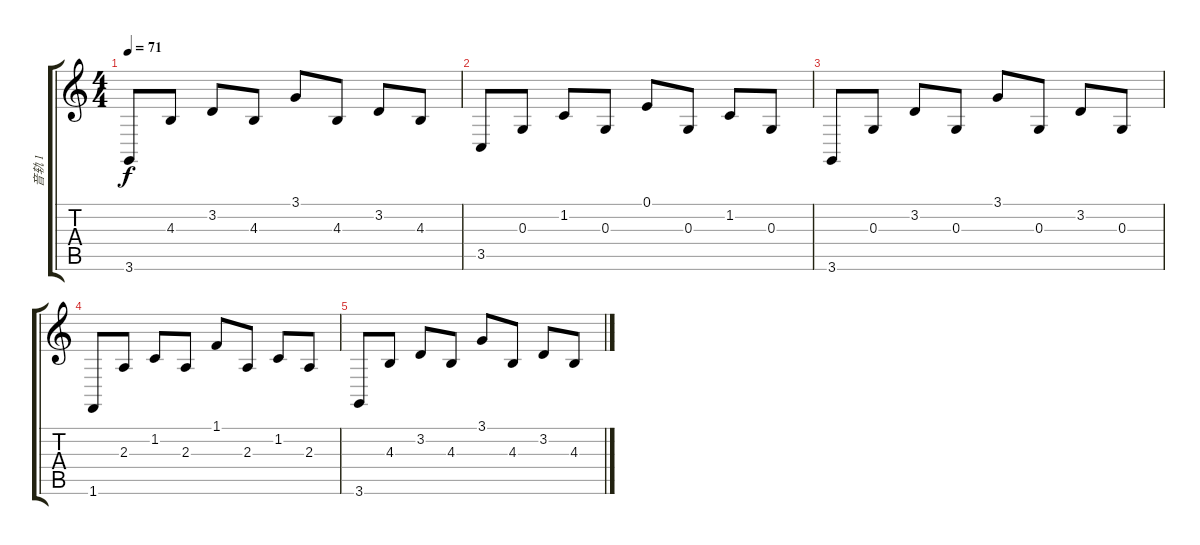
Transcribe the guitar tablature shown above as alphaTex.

\track ("音轨 1" "音轨 1") {instrument acousticgrandpiano}
\staff {score tabs}
\tuning (E4 B3 G3 D3 A2 E2) {hide}
\ts (4 4)
\tempo 71
\clef g2
\ks c
3.6.8{dy f} 4.3.8 3.2.8 4.3.8 3.1.8 4.3.8 3.2.8 4.3.8 |
3.5.8 0.3.8 1.2.8 0.3.8 0.1.8 0.3.8 1.2.8 0.3.8 |
3.6.8 0.3.8 3.2.8 0.3.8 3.1.8 0.3.8 3.2.8 0.3.8 |
1.6.8 2.3.8 1.2.8 2.3.8 1.1.8 2.3.8 1.2.8 2.3.8 |
3.6.8 4.3.8 3.2.8 4.3.8 3.1.8 4.3.8 3.2.8 4.3.8
